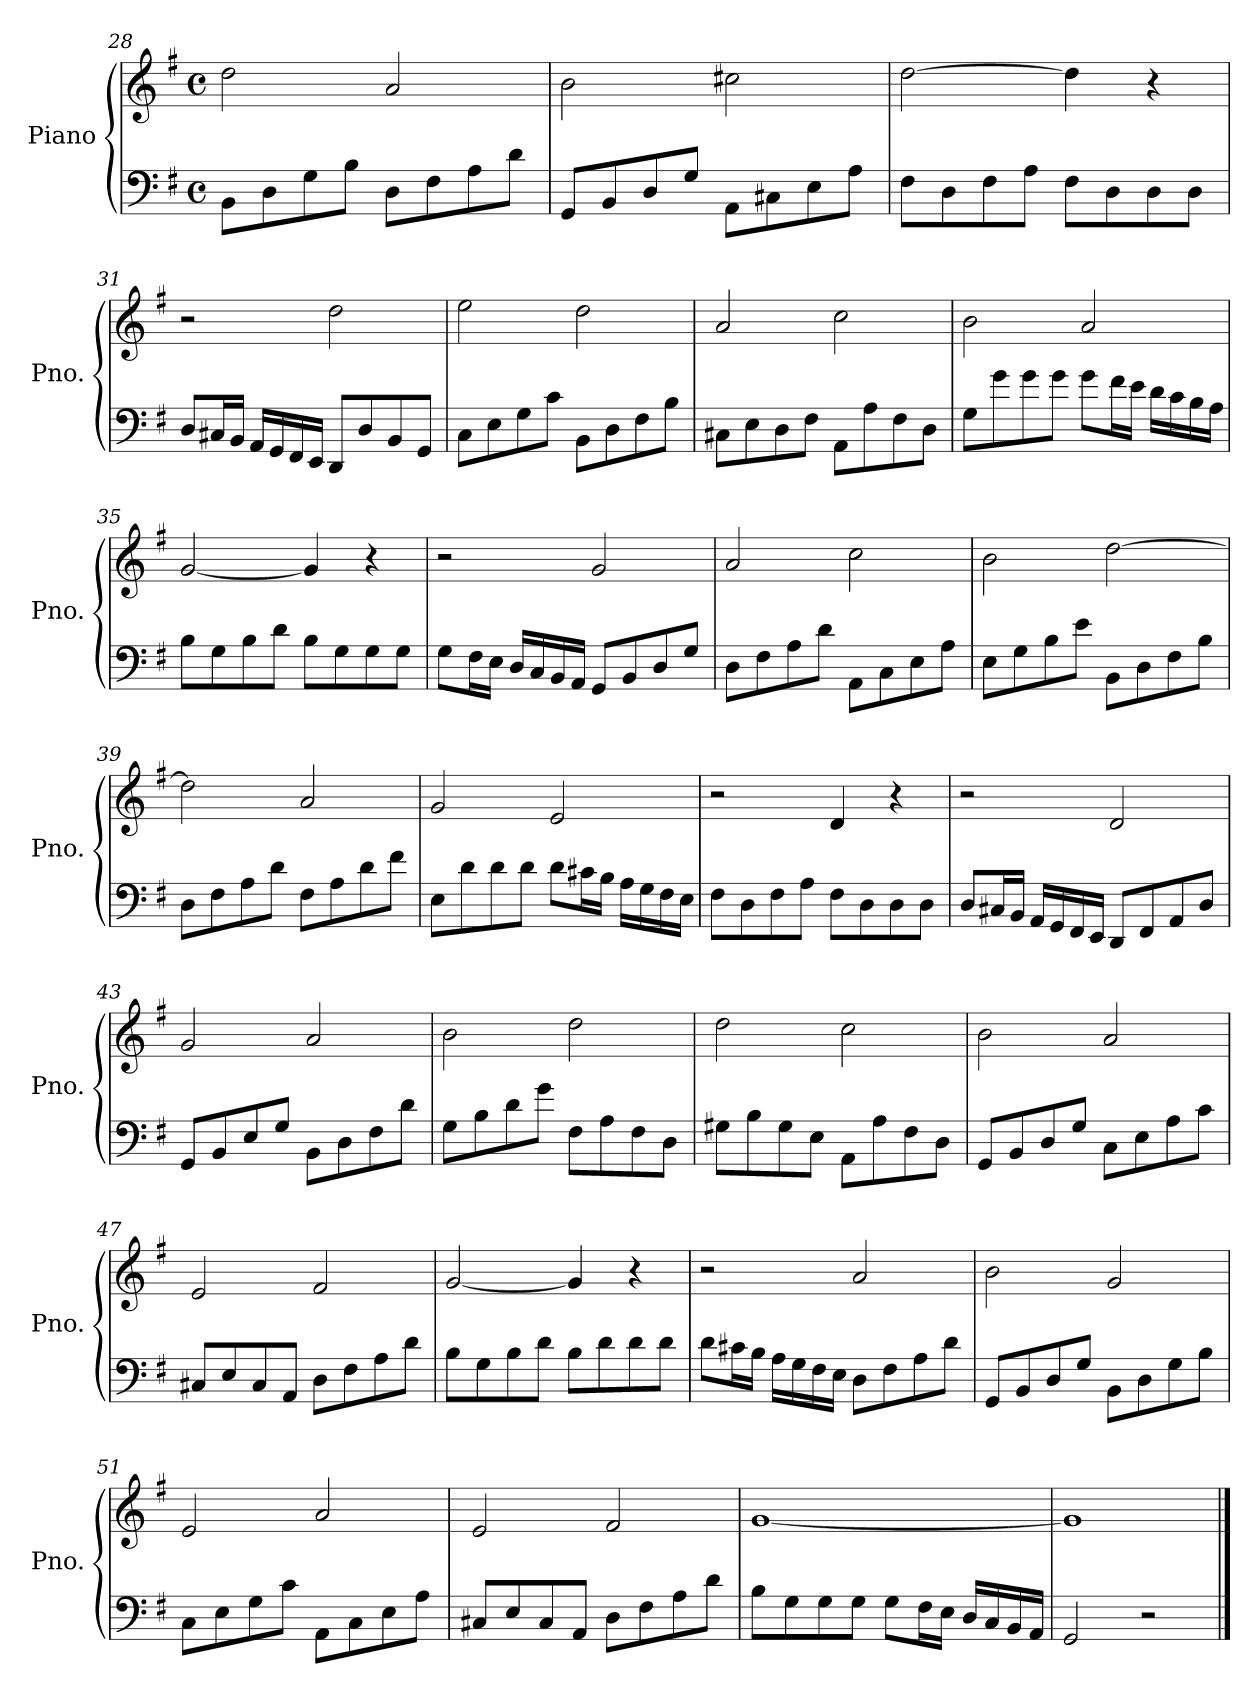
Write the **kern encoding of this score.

**kern	**kern
*part1	*part1
*staff2	*staff1
*I"Piano	*
*I'Pno.	*
*clefF4	*clefG2
*k[f#]	*k[f#]
*M4/4	*M4/4
*met(c)	*met(c)
=28	=28
8BB\L	2dd\
8D\	.
8G\	.
8B\J	.
8D\L	2a/
8F#\	.
8A\	.
8d\J	.
=29	=29
8GG/L	2b\
8BB/	.
8D/	.
8G/J	.
8AA\L	2cc#X\
8C#X\	.
8E\	.
8A\J	.
=30	=30
8F#\L	[2dd\
8D\	.
8F#\	.
8A\J	.
8F#\L	4dd\]
8D\	.
8D\	4r
8D\J	.
!!LO:LB:g=z
=31	=31
8D/L	2r
16C#X/L	.
16BB/JJ	.
16AA/LL	.
16GG/	.
16FF#/	.
16EE/JJ	.
8DD/L	2dd\
8D/	.
8BB/	.
8GG/J	.
=32	=32
8C\L	2ee\
8E\	.
8G\	.
8c\J	.
8BB\L	2dd\
8D\	.
8F#\	.
8B\J	.
=33	=33
8C#X\L	2a/
8E\	.
8D\	.
8F#\J	.
8AA\L	2cc\
8A\	.
8F#\	.
8D\J	.
=34	=34
8G\L	2b\
8g\	.
8g\	.
8g\J	.
8g\L	2a/
16f#\L	.
16e\JJ	.
16d\LL	.
16c\	.
16B\	.
16A\JJ	.
!!LO:LB:g=z
=35	=35
8B\L	[2g/
8G\	.
8B\	.
8d\J	.
8B\L	4g/]
8G\	.
8G\	4r
8G\J	.
=36	=36
8G\L	2r
16F#\L	.
16E\JJ	.
16D/LL	.
16C/	.
16BB/	.
16AA/JJ	.
8GG/L	2g/
8BB/	.
8D/	.
8G/J	.
=37	=37
8D\L	2a/
8F#\	.
8A\	.
8d\J	.
8AA\L	2cc\
8C\	.
8E\	.
8A\J	.
=38	=38
8E\L	2b\
8G\	.
8B\	.
8e\J	.
8BB\L	[2dd\
8D\	.
8F#\	.
8B\J	.
=39	=39
8D\L	2dd\]
8F#\	.
8A\	.
8d\J	.
8F#\L	2a/
8A\	.
8d\	.
8f#\J	.
!!LO:LB:g=z
=40	=40
8E\L	2g/
8d\	.
8d\	.
8d\J	.
8d\L	2e/
16c#X\L	.
16B\JJ	.
16A\LL	.
16G\	.
16F#\	.
16E\JJ	.
=41	=41
8F#\L	2r
8D\	.
8F#\	.
8A\J	.
8F#\L	4d/
8D\	.
8D\	4r
8D\J	.
=42	=42
8D/L	2r
16C#X/L	.
16BB/JJ	.
16AA/LL	.
16GG/	.
16FF#/	.
16EE/JJ	.
8DD/L	2d/
8FF#/	.
8AA/	.
8D/J	.
=43	=43
8GG/L	2g/
8BB/	.
8E/	.
8G/J	.
8BB\L	2a/
8D\	.
8F#\	.
8d\J	.
!!LO:PB:g=z
=44	=44
8G\L	2b\
8B\	.
8d\	.
8g\J	.
8F#\L	2dd\
8A\	.
8F#\	.
8D\J	.
=45	=45
8G#X\L	2dd\
8B\	.
8G#\	.
8E\J	.
8AA\L	2cc\
8A\	.
8F#\	.
8D\J	.
=46	=46
8GG/L	2b\
8BB/	.
8D/	.
8G/J	.
8C\L	2a/
8E\	.
8A\	.
8c\J	.
=47	=47
8C#X/L	2e/
8E/	.
8C#/	.
8AA/J	.
8D\L	2f#/
8F#\	.
8A\	.
8d\J	.
=48	=48
8B\L	[2g/
8G\	.
8B\	.
8d\J	.
8B\L	4g/]
8d\	.
8d\	4r
8d\J	.
!!LO:LB:g=z
=49	=49
8d\L	2r
16c#X\L	.
16B\JJ	.
16A\LL	.
16G\	.
16F#\	.
16E\JJ	.
8D\L	2a/
8F#\	.
8A\	.
8d\J	.
=50	=50
8GG/L	2b\
8BB/	.
8D/	.
8G/J	.
8BB\L	2g/
8D\	.
8G\	.
8B\J	.
=51	=51
8C\L	2e/
8E\	.
8G\	.
8c\J	.
8AA\L	2a/
8C\	.
8E\	.
8A\J	.
=52	=52
8C#X/L	2e/
8E/	.
8C#/	.
8AA/J	.
8D\L	2f#/
8F#\	.
8A\	.
8d\J	.
=53	=53
8B\L	[1g
8G\	.
8G\	.
8G\J	.
8G\L	.
16F#\L	.
16E\JJ	.
16D/LL	.
16C/	.
16BB/	.
16AA/JJ	.
!!LO:LB:g=z
=54	=54
2GG/	1g]
2r	.
==	==
*-	*-
